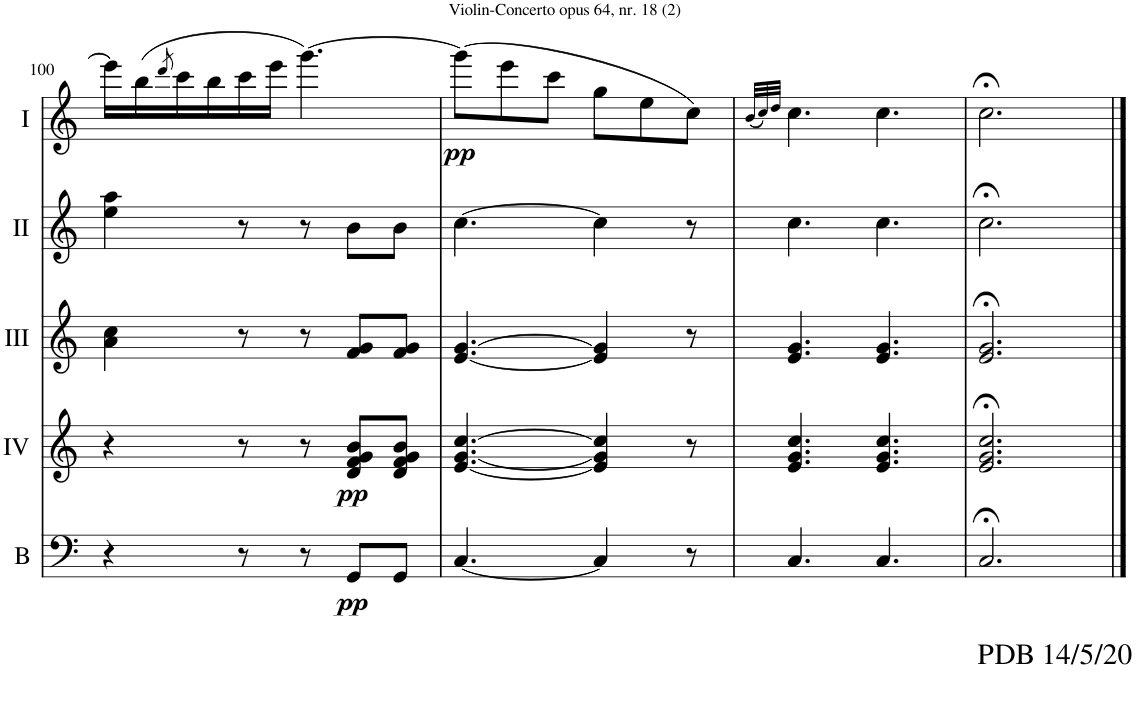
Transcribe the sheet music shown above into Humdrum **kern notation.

**kern	**dynam	**kern	**dynam	**kern	**kern	**kern	**dynam
*part5	*part5	*part4	*part4	*part3	*part2	*part1	*part1
*staff5	*staff5	*staff4	*staff4	*staff3	*staff2	*staff1	*staff1
*I"Bass	*	*I"Acc. 4	*	*I"Acc. 3	*I"Acc. 2	*I"Acc. 1	*
*I'B	*	*	*	*	*	*	*
!!LO:PB:g=z
*clefF4	*	*clefG2	*	*clefG2	*clefG2	*clefG2	*
*Trd7c12	*	*Trd7c12	*	*	*	*	*
*k[]	*	*k[]	*	*k[]	*k[]	*k[]	*
*M6/8	*	*M6/8	*	*M6/8	*M6/8	*M6/8	*
=100	=100	=100	=100	=100	=100	=100	=100
4r	.	4r	.	4a\ 4cc\	4ee\ 4aa\	16eee\LL]	.
.	.	.	.	.	.	(16bb\	.
.	.	.	.	.	.	8qddd/	.
.	.	.	.	.	.	16ccc\	.
.	.	.	.	.	.	16bb\	.
8r	.	8r	.	8r	8r	16ccc\	.
.	.	.	.	.	.	16eee\JJ	.
8r	.	8r	.	8r	8r	[4.ggg\)	.
!	!LO:DY:b	!	!LO:DY:b	!	!	!	!
8GG/L	pp	8d/ 8f/ 8g/ 8b/L	pp	8f/ 8g/L	8b\L	.	.
8GG/J	.	8d/ 8f/ 8g/ 8b/J	.	8f/ 8g/J	8b\J	.	.
=101	=101	=101	=101	=101	=101	=101	=101
!	!	!	!	!	!	!	!LO:DY:b
[4.C/	.	[4.e/ [4.g/ [4.cc/	.	[4.e/ [4.g/	[4.cc\	(8ggg\L]	pp
.	.	.	.	.	.	8eee\	.
.	.	.	.	.	.	8ccc\J	.
4C/]	.	4e/] 4g/] 4cc/]	.	4e/] 4g/]	4cc\]	8gg\L	.
.	.	.	.	.	.	8ee\	.
8r	.	8r	.	8r	8r	8cc\J)	.
=102	=102	=102	=102	=102	=102	=102	=102
.	.	.	.	.	.	(32qb/LLL	.
.	.	.	.	.	.	32qcc/)	.
.	.	.	.	.	.	32qdd/JJJ	.
4.C/	.	4.e/ 4.g/ 4.cc/	.	4.e/ 4.g/	4.cc\	4.cc\	.
4.C/	.	4.e/ 4.g/ 4.cc/	.	4.e/ 4.g/	4.cc\	4.cc\	.
=103	=103	=103	=103	=103	=103	=103	=103
!	!	!	!	!	!	!LO:TX:b:t=PDB 14/5/20	!
!	!	!	!	!	!	!LO:TX:b:t=For more arrangements, check out www.de-bra.nl/arrangements.html	!
2.C;</	.	2.e/;< 2.g/;< 2.cc/;<	.	2.e/;< 2.g/;<	2.cc;<\	2.cc;<\	.
==	==	==	==	==	==	==	==
*-	*-	*-	*-	*-	*-	*-	*-
